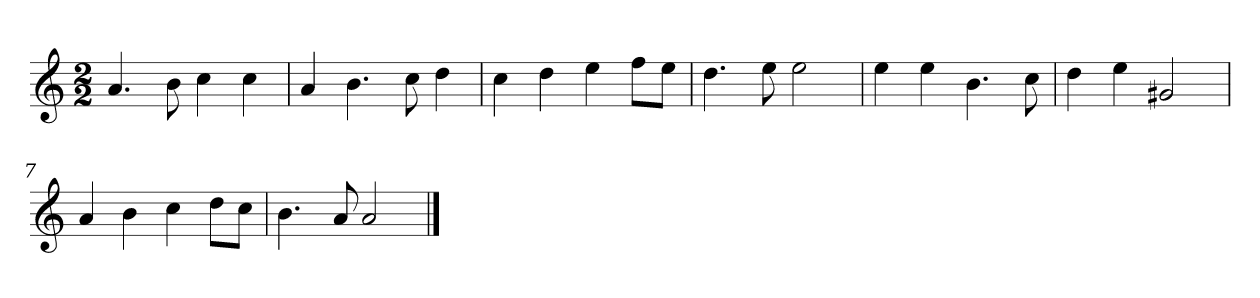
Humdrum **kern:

**kern
*part1
*staff1
*k[]
*M2/2
*MM120
=1
4.a
8b
4cc
4cc
=2
4a
4.b
8cc
4dd
=3
4cc
4dd
4ee
8ffL
8eeJ
=4
4.dd
8ee
2ee
=5
4ee
4ee
4.b
8cc
=6
4dd
4ee
2g#X
=7
4a
4b
4cc
8ddL
8ccJ
=8
4.b
8a
2a
==
*-
